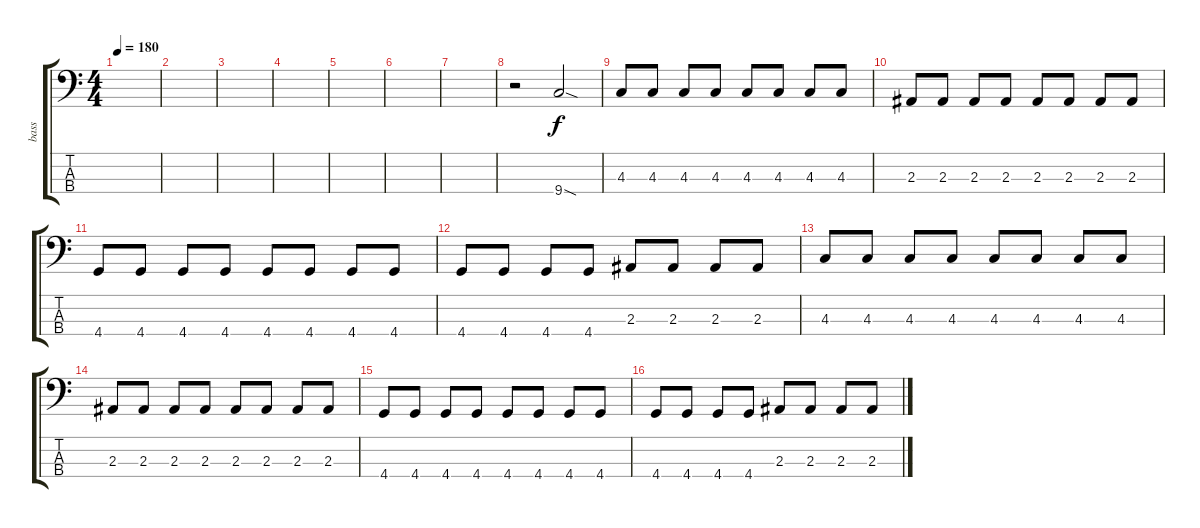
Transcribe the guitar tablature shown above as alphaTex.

\track ("bass" "bass") {instrument electricbasspick}
\staff {score tabs}
\tuning (Gb2 Db2 Ab1 Eb1) {hide}
\ts (4 4)
\tempo 180
\clef f4
\ks c
|
|
|
|
|
|
|
r.2 9.4{sod}.2 |
4.3.8 4.3.8 4.3.8 4.3.8 4.3.8 4.3.8 4.3.8 4.3.8 |
2.3.8 2.3.8 2.3.8 2.3.8 2.3.8 2.3.8 2.3.8 2.3.8 |
4.4.8 4.4.8 4.4.8 4.4.8 4.4.8 4.4.8 4.4.8 4.4.8 |
4.4.8 4.4.8 4.4.8 4.4.8 2.3.8 2.3.8 2.3.8 2.3.8 |
4.3.8 4.3.8 4.3.8 4.3.8 4.3.8 4.3.8 4.3.8 4.3.8 |
2.3.8 2.3.8 2.3.8 2.3.8 2.3.8 2.3.8 2.3.8 2.3.8 |
4.4.8 4.4.8 4.4.8 4.4.8 4.4.8 4.4.8 4.4.8 4.4.8 |
4.4.8 4.4.8 4.4.8 4.4.8 2.3.8 2.3.8 2.3.8 2.3.8
